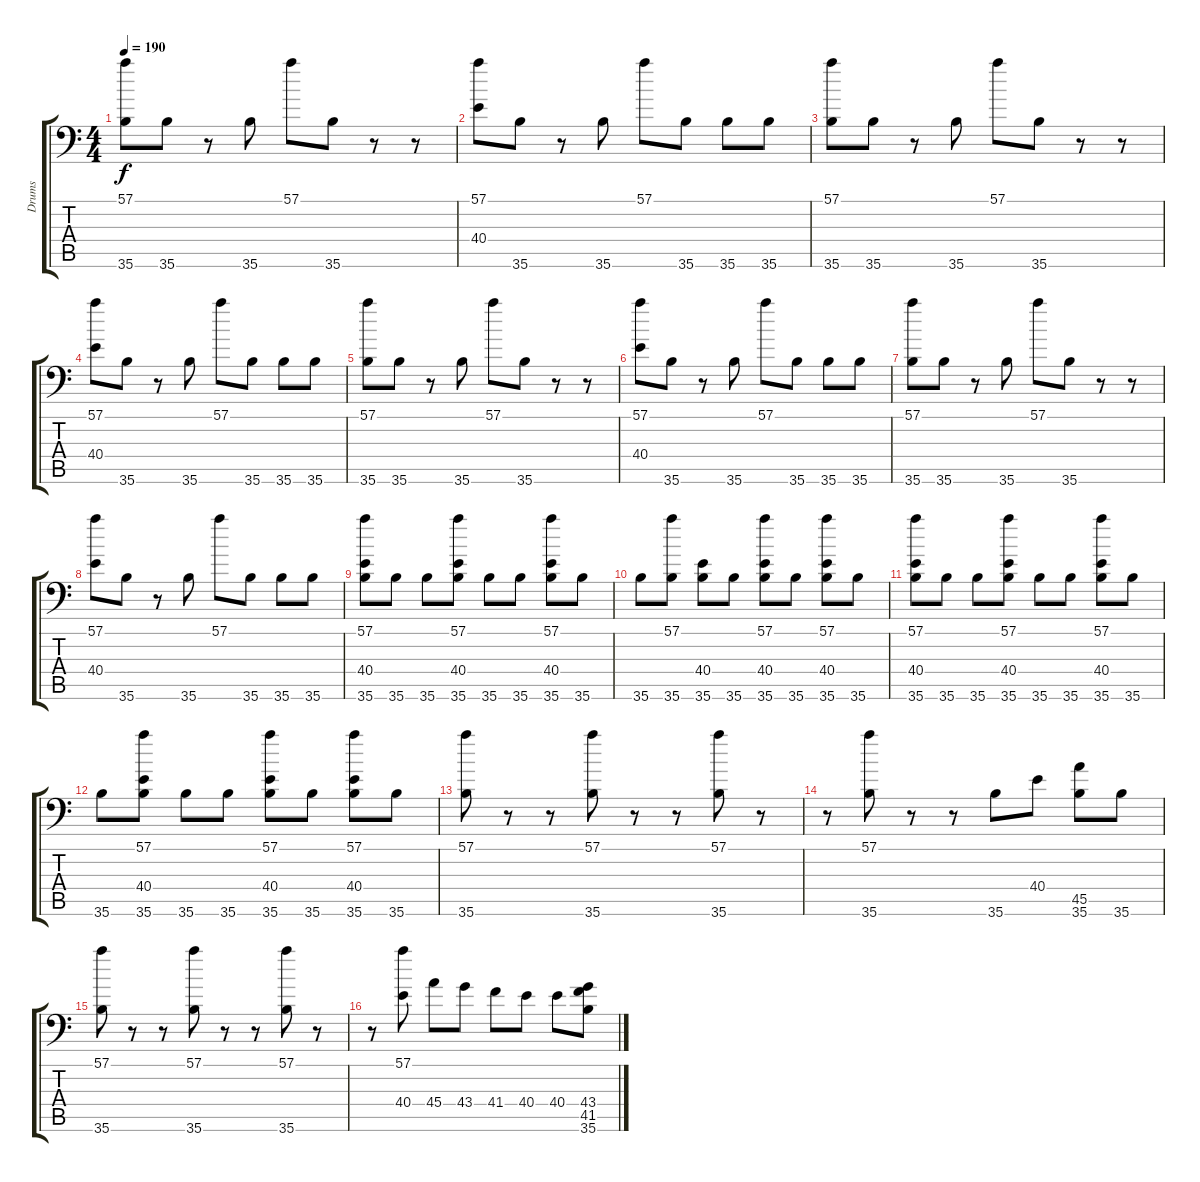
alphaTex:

\track ("Drums" "Drums") {instrument acousticgrandpiano}
\staff {score tabs}
\tuning (C-1 C-1 C-1 C-1 C-1 C-1) {hide}
\ts (4 4)
\tempo 190
\clef f4
\ks c
(57.1 35.6).8{dy f} 35.6.8 r.8 35.6.8 57.1.8 35.6.8 r.8 r.8 |
(57.1 40.4).8 35.6.8 r.8 35.6.8 57.1.8 35.6.8 35.6.8 35.6.8 |
(57.1 35.6).8 35.6.8 r.8 35.6.8 57.1.8 35.6.8 r.8 r.8 |
(57.1 40.4).8 35.6.8 r.8 35.6.8 57.1.8 35.6.8 35.6.8 35.6.8 |
(57.1 35.6).8 35.6.8 r.8 35.6.8 57.1.8 35.6.8 r.8 r.8 |
(57.1 40.4).8 35.6.8 r.8 35.6.8 57.1.8 35.6.8 35.6.8 35.6.8 |
(57.1 35.6).8 35.6.8 r.8 35.6.8 57.1.8 35.6.8 r.8 r.8 |
(57.1 40.4).8 35.6.8 r.8 35.6.8 57.1.8 35.6.8 35.6.8 35.6.8 |
(57.1 40.4 35.6).8 35.6.8 35.6.8 (57.1 40.4 35.6).8 35.6.8 35.6.8 (57.1 40.4 35.6).8 35.6.8 |
35.6.8 (57.1 35.6).8 (40.4 35.6).8 35.6.8 (57.1 40.4 35.6).8 35.6.8 (57.1 40.4 35.6).8 35.6.8 |
(57.1 40.4 35.6).8 35.6.8 35.6.8 (57.1 40.4 35.6).8 35.6.8 35.6.8 (57.1 40.4 35.6).8 35.6.8 |
35.6.8 (57.1 40.4 35.6).8 35.6.8 35.6.8 (57.1 40.4 35.6).8 35.6.8 (57.1 40.4 35.6).8 35.6.8 |
(57.1 35.6).8 r.8 r.8 (57.1 35.6).8 r.8 r.8 (57.1 35.6).8 r.8 |
r.8 (57.1 35.6).8 r.8 r.8 35.6.8 40.4.8 (45.5 35.6).8 35.6.8 |
(57.1 35.6).8 r.8 r.8 (57.1 35.6).8 r.8 r.8 (57.1 35.6).8 r.8 |
r.8 (57.1 40.4).8 45.4.8 43.4.8 41.4.8 40.4.8 40.4.8 (43.4 41.5 35.6).8
